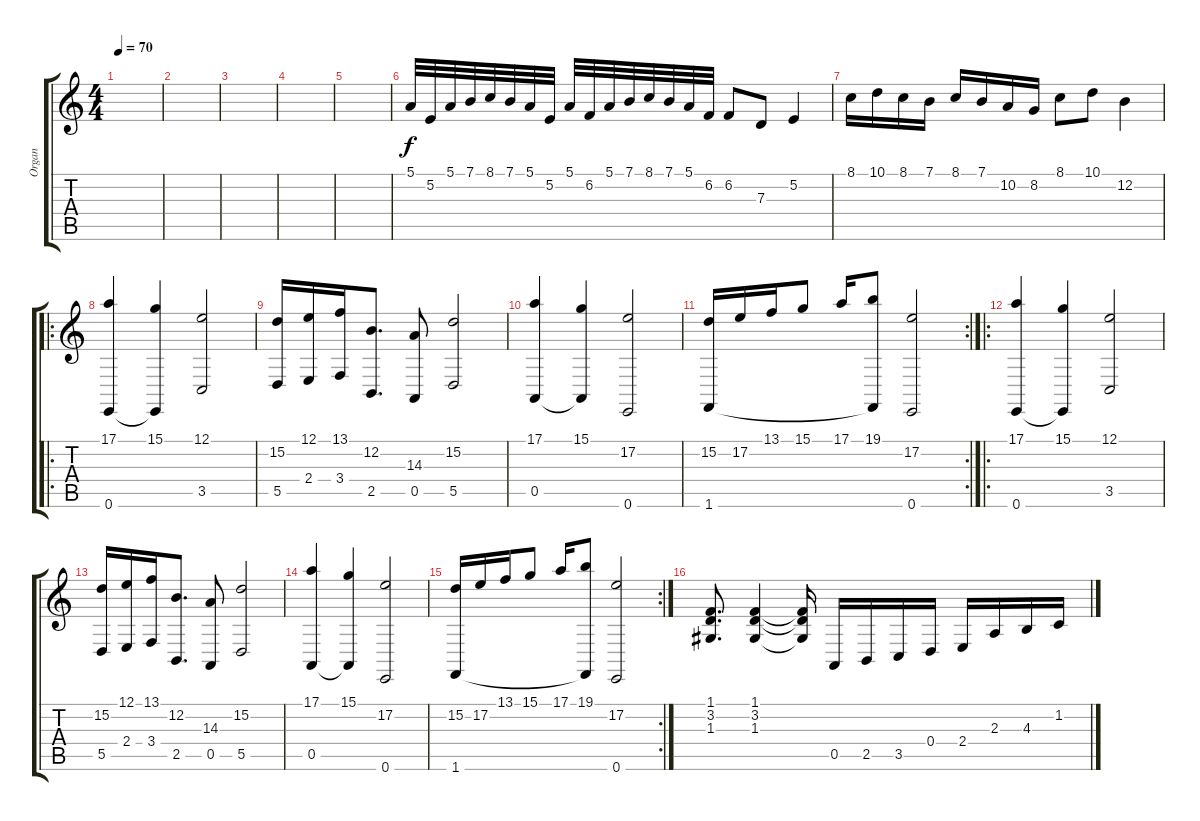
\track ("Organ" "Organ") {instrument rockorgan}
\staff {score tabs}
\tuning (E4 B3 G3 D3 A2 E2) {hide}
\ts (4 4)
\tempo 70
\clef g2
\ks aminor
|
|
|
|
|
5.1.32 5.2.32 5.1.32 7.1.32 8.1.32 7.1.32 5.1.32 5.2.32 5.1.32 6.2.32 5.1.32 7.1.32 8.1.32 7.1.32 5.1.32 6.2.32 6.2.8 7.3.8 5.2.4 |
8.1.16 10.1.16 8.1.16 7.1.16 8.1.16 7.1.16 10.2.16 8.2.16 8.1.8 10.1.8 12.2.4 |
\ro
(17.1 0.6).4 (15.1 0.6{t}).4 (12.1 3.5).2 |
(15.2 5.5).16 (12.1 2.4).16 (13.1 3.4).16 (12.2 2.5).8{d} (14.3 0.5).8 (15.2 5.5).2 |
(17.1 0.5).4 (15.1 0.5{t}).4 (17.2 0.6).2 |
\rc 2
(15.2 1.6).16 17.2.16 13.1.16 15.1.8 17.1.16 (19.1 1.6{t}).8 (17.2 0.6).2 |
\ro
(17.1 0.6).4 (15.1 0.6{t}).4 (12.1 3.5).2 |
(15.2 5.5).16 (12.1 2.4).16 (13.1 3.4).16 (12.2 2.5).8{d} (14.3 0.5).8 (15.2 5.5).2 |
(17.1 0.5).4 (15.1 0.5{t}).4 (17.2 0.6).2 |
\rc 2
(15.2 1.6).16 17.2.16 13.1.16 15.1.8 17.1.16 (19.1 1.6{t}).8 (17.2 0.6).2 |
(1.1 3.2 1.3).8{d} (1.1 3.2 1.3).4 (1.1{t} 3.2{t} 1.3{t}).16 0.5.16 2.5.16 3.5.16 0.4.16 2.4.16 2.3.16 4.3.16 1.2.16
